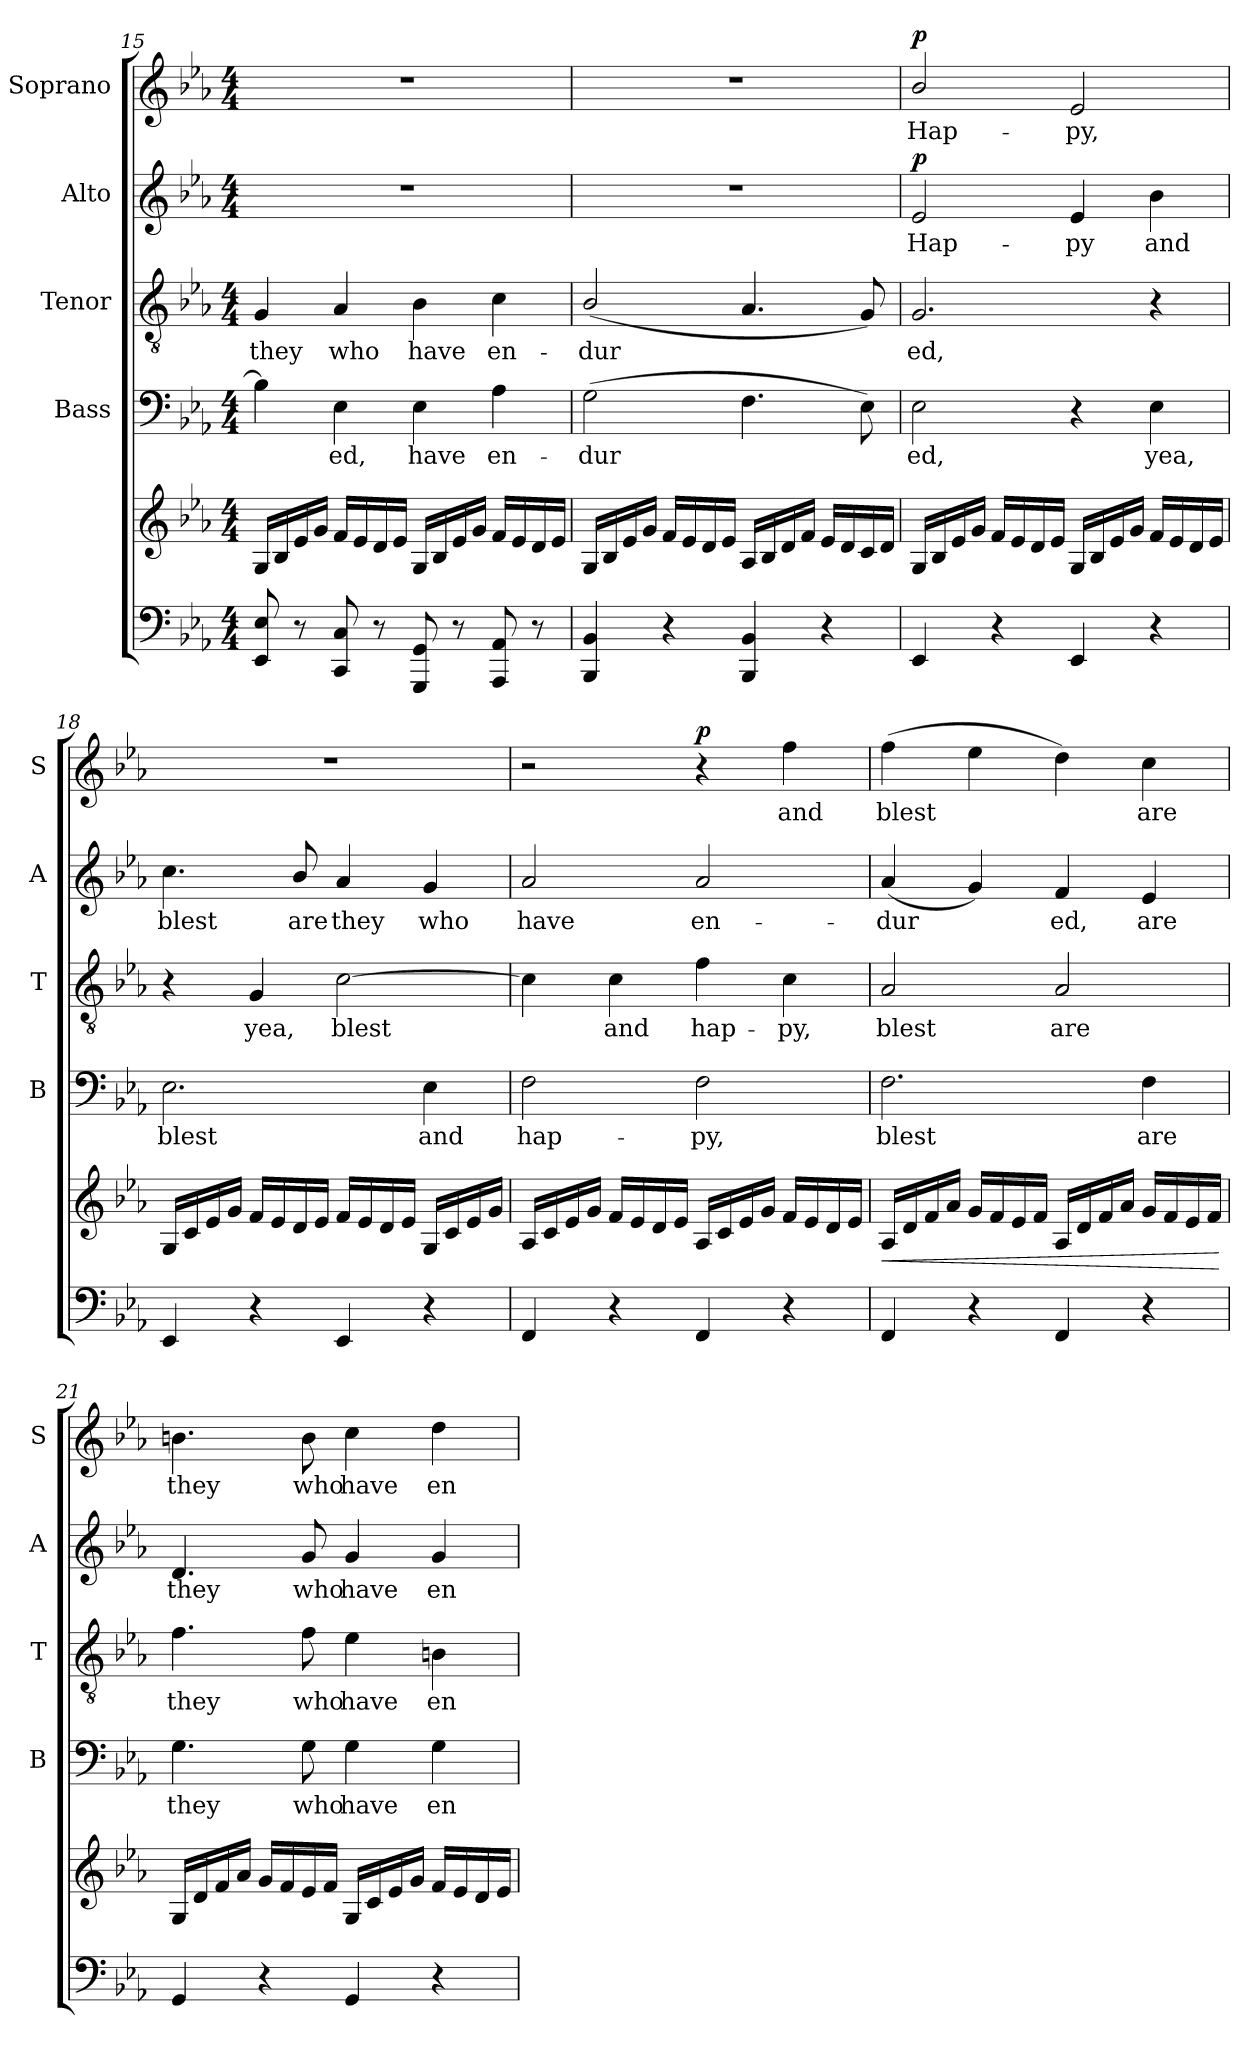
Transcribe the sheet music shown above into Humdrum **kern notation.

**kern	**kern	**dynam	**kern	**text	**kern	**text	**kern	**text	**dynam	**kern	**text	**dynam
*part6	*part5	*part5	*part4	*part4	*part3	*part3	*part2	*part2	*part2	*part1	*part1	*part1
*staff6	*staff5	*staff5	*staff4	*staff4	*staff3	*staff3	*staff2	*staff2	*staff2	*staff1	*staff1	*staff1
*	*	*	*I"Bass	*	*I"Tenor	*	*I"Alto	*	*	*I"Soprano	*	*
*	*	*	*I'B	*	*I'T	*	*I'A	*	*	*I'S	*	*
*clefF4	*clefG2	*	*clefF4	*	*clefGv2	*	*clefG2	*	*	*clefG2	*	*
*k[b-e-a-]	*k[b-e-a-]	*	*k[b-e-a-]	*	*k[b-e-a-]	*	*k[b-e-a-]	*	*	*k[b-e-a-]	*	*
*E-:	*E-:	*	*E-:	*	*E-:	*	*E-:	*	*	*E-:	*	*
*M4/4	*M4/4	*	*M4/4	*	*M4/4	*	*M4/4	*	*	*M4/4	*	*
=15	=15	=15	=15	=15	=15	=15	=15	=15	=15	=15	=15	=15
!	!	!	!	!	!	!LO:LY:b	!	!	!	!	!	!
8EE-/ 8E-/	16G/LL	.	4B-\]	.	4G/	they	1r	.	.	1r	.	.
.	16B-/	.	.	.	.	.	.	.	.	.	.	.
8r	16e-/	.	.	.	.	.	.	.	.	.	.	.
.	16g/JJ	.	.	.	.	.	.	.	.	.	.	.
!	!	!	!	!LO:LY:b	!	!LO:LY:b	!	!	!	!	!	!
8CC/ 8C/	16f/LL	.	4E-\	ed,	4A-/	who	.	.	.	.	.	.
.	16e-/	.	.	.	.	.	.	.	.	.	.	.
8r	16d/	.	.	.	.	.	.	.	.	.	.	.
.	16e-/JJ	.	.	.	.	.	.	.	.	.	.	.
!	!	!	!	!LO:LY:b	!	!LO:LY:b	!	!	!	!	!	!
8GGG/ 8GG/	16G/LL	.	4E-\	have	4B-\	have	.	.	.	.	.	.
.	16B-/	.	.	.	.	.	.	.	.	.	.	.
8r	16e-/	.	.	.	.	.	.	.	.	.	.	.
.	16g/JJ	.	.	.	.	.	.	.	.	.	.	.
!	!	!	!	!LO:LY:b	!	!LO:LY:b	!	!	!	!	!	!
8AAA-/ 8AA-/	16f/LL	.	4A-\	en-	4c\	en-	.	.	.	.	.	.
.	16e-/	.	.	.	.	.	.	.	.	.	.	.
8r	16d/	.	.	.	.	.	.	.	.	.	.	.
.	16e-/JJ	.	.	.	.	.	.	.	.	.	.	.
=16	=16	=16	=16	=16	=16	=16	=16	=16	=16	=16	=16	=16
!	!	!	!	!LO:LY:b	!	!LO:LY:b	!	!	!	!	!	!
4BBB-/ 4BB-/	16G/LL	.	(>2G\	-dur­	(<2B-/	-dur­	1r	.	.	1r	.	.
.	16B-/	.	.	.	.	.	.	.	.	.	.	.
.	16e-/	.	.	.	.	.	.	.	.	.	.	.
.	16g/JJ	.	.	.	.	.	.	.	.	.	.	.
4r	16f/LL	.	.	.	.	.	.	.	.	.	.	.
.	16e-/	.	.	.	.	.	.	.	.	.	.	.
.	16d/	.	.	.	.	.	.	.	.	.	.	.
.	16e-/JJ	.	.	.	.	.	.	.	.	.	.	.
4BBB-/ 4BB-/	16A-/LL	.	4.F\	.	4.A-/	.	.	.	.	.	.	.
.	16B-/	.	.	.	.	.	.	.	.	.	.	.
.	16d/	.	.	.	.	.	.	.	.	.	.	.
.	16f/JJ	.	.	.	.	.	.	.	.	.	.	.
4r	16e-/LL	.	.	.	.	.	.	.	.	.	.	.
.	16d/	.	.	.	.	.	.	.	.	.	.	.
.	16c/	.	8E-\)	.	8G/)	.	.	.	.	.	.	.
.	16d/JJ	.	.	.	.	.	.	.	.	.	.	.
!!LO:PB:g=z
=17	=17	=17	=17	=17	=17	=17	=17	=17	=17	=17	=17	=17
!	!	!	!	!LO:LY:b	!	!LO:LY:b	!	!LO:LY:b	!LO:DY:b	!	!LO:LY:b	!LO:DY:b
4EE-/	16G/LL	.	2E-\	ed,	2.G/	ed,	2e-/	Hap-	p	2b-/	Hap-	p
.	16B-/	.	.	.	.	.	.	.	.	.	.	.
.	16e-/	.	.	.	.	.	.	.	.	.	.	.
.	16g/JJ	.	.	.	.	.	.	.	.	.	.	.
4r	16f/LL	.	.	.	.	.	.	.	.	.	.	.
.	16e-/	.	.	.	.	.	.	.	.	.	.	.
.	16d/	.	.	.	.	.	.	.	.	.	.	.
.	16e-/JJ	.	.	.	.	.	.	.	.	.	.	.
!	!	!	!	!	!	!	!	!LO:LY:b	!	!	!LO:LY:b	!
4EE-/	16G/LL	.	4r	.	.	.	4e-/	-py	.	2e-/	-py,	.
.	16B-/	.	.	.	.	.	.	.	.	.	.	.
.	16e-/	.	.	.	.	.	.	.	.	.	.	.
.	16g/JJ	.	.	.	.	.	.	.	.	.	.	.
!	!	!	!	!LO:LY:b	!	!	!	!LO:LY:b	!	!	!	!
4r	16f/LL	.	4E-\	yea,	4r	.	4b-\	and	.	.	.	.
.	16e-/	.	.	.	.	.	.	.	.	.	.	.
.	16d/	.	.	.	.	.	.	.	.	.	.	.
.	16e-/JJ	.	.	.	.	.	.	.	.	.	.	.
=18	=18	=18	=18	=18	=18	=18	=18	=18	=18	=18	=18	=18
!	!	!	!	!LO:LY:b	!	!	!	!LO:LY:b	!	!	!	!
4EE-/	16G/LL	.	2.E-\	blest	4r	.	4.cc\	blest	.	1r	.	.
.	16c/	.	.	.	.	.	.	.	.	.	.	.
.	16e-/	.	.	.	.	.	.	.	.	.	.	.
.	16g/JJ	.	.	.	.	.	.	.	.	.	.	.
!	!	!	!	!	!	!LO:LY:b	!	!	!	!	!	!
4r	16f/LL	.	.	.	4G/	yea,	.	.	.	.	.	.
.	16e-/	.	.	.	.	.	.	.	.	.	.	.
!	!	!	!	!	!	!	!	!LO:LY:b	!	!	!	!
.	16d/	.	.	.	.	.	8b-/	are	.	.	.	.
.	16e-/JJ	.	.	.	.	.	.	.	.	.	.	.
!	!	!	!	!	!	!LO:LY:b	!	!LO:LY:b	!	!	!	!
4EE-/	16f/LL	.	.	.	[2c\	blest	4a-/	they	.	.	.	.
.	16e-/	.	.	.	.	.	.	.	.	.	.	.
.	16d/	.	.	.	.	.	.	.	.	.	.	.
.	16e-/JJ	.	.	.	.	.	.	.	.	.	.	.
!	!	!	!	!LO:LY:b	!	!	!	!LO:LY:b	!	!	!	!
4r	16G/LL	.	4E-\	and	.	.	4g/	who	.	.	.	.
.	16c/	.	.	.	.	.	.	.	.	.	.	.
.	16e-/	.	.	.	.	.	.	.	.	.	.	.
.	16g/JJ	.	.	.	.	.	.	.	.	.	.	.
=19	=19	=19	=19	=19	=19	=19	=19	=19	=19	=19	=19	=19
!	!	!	!	!LO:LY:b	!	!	!	!LO:LY:b	!	!	!	!
4FF/	16A-/LL	.	2F\	hap-	4c\]	.	2a-/	have	.	2r	.	.
.	16c/	.	.	.	.	.	.	.	.	.	.	.
.	16e-/	.	.	.	.	.	.	.	.	.	.	.
.	16g/JJ	.	.	.	.	.	.	.	.	.	.	.
!	!	!	!	!	!	!LO:LY:b	!	!	!	!	!	!
4r	16f/LL	.	.	.	4c\	and	.	.	.	.	.	.
.	16e-/	.	.	.	.	.	.	.	.	.	.	.
.	16d/	.	.	.	.	.	.	.	.	.	.	.
.	16e-/JJ	.	.	.	.	.	.	.	.	.	.	.
!	!	!	!	!LO:LY:b	!	!LO:LY:b	!	!LO:LY:b	!	!	!	!LO:DY:b
4FF/	16A-/LL	.	2F\	-py,	4f\	hap-	2a-/	en-	.	4r	.	p
.	16c/	.	.	.	.	.	.	.	.	.	.	.
.	16e-/	.	.	.	.	.	.	.	.	.	.	.
.	16g/JJ	.	.	.	.	.	.	.	.	.	.	.
!	!	!	!	!	!	!LO:LY:b	!	!	!	!	!LO:LY:b	!
4r	16f/LL	.	.	.	4c\	-py,	.	.	.	4ff\	and	.
.	16e-/	.	.	.	.	.	.	.	.	.	.	.
.	16d/	.	.	.	.	.	.	.	.	.	.	.
.	16e-/JJ	.	.	.	.	.	.	.	.	.	.	.
=20	=20	=20	=20	=20	=20	=20	=20	=20	=20	=20	=20	=20
!	!	!LO:HP:b	!	!LO:LY:b	!	!LO:LY:b	!	!LO:LY:b	!	!	!LO:LY:b	!
4FF/	16A-/LL	<	2.F\	blest	2A-/	blest	(<4a-/	-dur­	.	(>4ff\	blest	.
.	16d/	.	.	.	.	.	.	.	.	.	.	.
.	16f/	.	.	.	.	.	.	.	.	.	.	.
.	16a-/JJ	.	.	.	.	.	.	.	.	.	.	.
4r	16g/LL	.	.	.	.	.	4g/)	.	.	4ee-\	.	.
.	16f/	.	.	.	.	.	.	.	.	.	.	.
.	16e-/	.	.	.	.	.	.	.	.	.	.	.
.	16f/JJ	.	.	.	.	.	.	.	.	.	.	.
!	!	!	!	!	!	!LO:LY:b	!	!LO:LY:b	!	!	!	!
4FF/	16A-/LL	.	.	.	2A-/	are	4f/	ed,	.	4dd\)	.	.
.	16d/	.	.	.	.	.	.	.	.	.	.	.
.	16f/	.	.	.	.	.	.	.	.	.	.	.
.	16a-/JJ	.	.	.	.	.	.	.	.	.	.	.
!	!	!	!	!LO:LY:b	!	!	!	!LO:LY:b	!	!	!LO:LY:b	!
4r	16g/LL	.	4F\	are	.	.	4e-/	are	.	4cc\	are	.
.	16f/	.	.	.	.	.	.	.	.	.	.	.
.	16e-/	.	.	.	.	.	.	.	.	.	.	.
.	16f/JJ	.	.	.	.	.	.	.	.	.	.	.
.	.	[	.	.	.	.	.	.	.	.	.	.
!!LO:LB:g=z
=21	=21	=21	=21	=21	=21	=21	=21	=21	=21	=21	=21	=21
!	!	!	!	!LO:LY:b	!	!LO:LY:b	!	!LO:LY:b	!	!	!LO:LY:b	!
4GG/	16G/LL	.	4.G\	they	4.f\	they	4.d/	they	.	4.bn\	they	.
.	16d/	.	.	.	.	.	.	.	.	.	.	.
.	16f/	.	.	.	.	.	.	.	.	.	.	.
.	16a-/JJ	.	.	.	.	.	.	.	.	.	.	.
4r	16g/LL	.	.	.	.	.	.	.	.	.	.	.
.	16f/	.	.	.	.	.	.	.	.	.	.	.
!	!	!	!	!LO:LY:b	!	!LO:LY:b	!	!LO:LY:b	!	!	!LO:LY:b	!
.	16e-/	.	8G\	who	8f\	who	8g/	who	.	8b\	who	.
.	16f/JJ	.	.	.	.	.	.	.	.	.	.	.
!	!	!	!	!LO:LY:b	!	!LO:LY:b	!	!LO:LY:b	!	!	!LO:LY:b	!
4GG/	16G/LL	.	4G\	have	4e-\	have	4g/	have	.	4cc\	have	.
.	16c/	.	.	.	.	.	.	.	.	.	.	.
.	16e-/	.	.	.	.	.	.	.	.	.	.	.
.	16g/JJ	.	.	.	.	.	.	.	.	.	.	.
!	!	!	!	!LO:LY:b	!	!LO:LY:b	!	!LO:LY:b	!	!	!LO:LY:b	!
4r	16f/LL	.	4G\	en-	4Bn\	en-	4g/	en-	.	4dd\	en-	.
.	16e-/	.	.	.	.	.	.	.	.	.	.	.
.	16d/	.	.	.	.	.	.	.	.	.	.	.
.	16e-/JJ	.	.	.	.	.	.	.	.	.	.	.
=	=	=	=	=	=	=	=	=	=	=	=	=
*-	*-	*-	*-	*-	*-	*-	*-	*-	*-	*-	*-	*-
